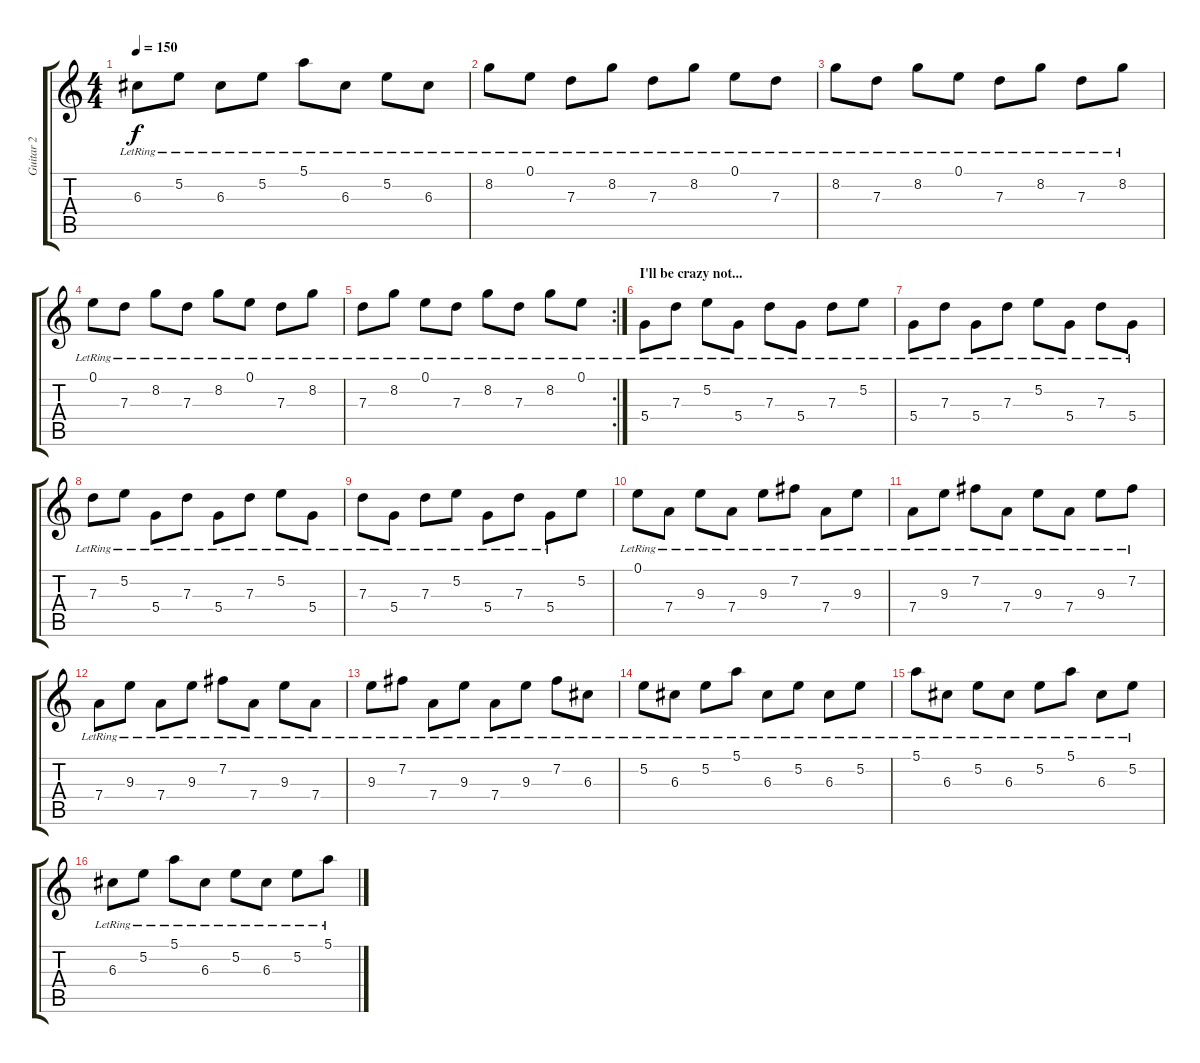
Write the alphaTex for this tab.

\track ("Guitar 2" "Guitar 2") {instrument electricguitarjazz}
\staff {score tabs}
\tuning (E4 B3 G3 D3 A2 E2) {hide}
\ts (4 4)
\tempo 150
\clef g2
\ks c
6.3{lr}.8{dy f} 5.2{lr}.8 6.3{lr}.8 5.2{lr}.8 5.1{lr}.8 6.3{lr}.8 5.2{lr}.8 6.3{lr}.8 |
8.2{lr}.8 0.1{lr}.8 7.3{lr}.8 8.2{lr}.8 7.3{lr}.8 8.2{lr}.8 0.1{lr}.8 7.3{lr}.8 |
8.2{lr}.8 7.3{lr}.8 8.2{lr}.8 0.1{lr}.8 7.3{lr}.8 8.2{lr}.8 7.3{lr}.8 8.2{lr}.8 |
0.1{lr}.8 7.3{lr}.8 8.2{lr}.8 7.3{lr}.8 8.2{lr}.8 0.1{lr}.8 7.3{lr}.8 8.2{lr}.8 |
\rc 2
7.3{lr}.8 8.2{lr}.8 0.1{lr}.8 7.3{lr}.8 8.2{lr}.8 7.3{lr}.8 8.2{lr}.8 0.1{lr}.8 |
\section ("" "I'll be crazy not...")
5.4{lr}.8 7.3{lr}.8 5.2{lr}.8 5.4{lr}.8 7.3{lr}.8 5.4{lr}.8 7.3{lr}.8 5.2{lr}.8 |
5.4{lr}.8 7.3{lr}.8 5.4{lr}.8 7.3{lr}.8 5.2{lr}.8 5.4{lr}.8 7.3{lr}.8 5.4{lr}.8 |
7.3{lr}.8 5.2{lr}.8 5.4{lr}.8 7.3{lr}.8 5.4{lr}.8 7.3{lr}.8 5.2{lr}.8 5.4{lr}.8 |
7.3{lr}.8 5.4{lr}.8 7.3{lr}.8 5.2{lr}.8 5.4{lr}.8 7.3{lr}.8 5.4{lr}.8 5.2.8 |
0.1{lr}.8 7.4{lr}.8 9.3{lr}.8 7.4{lr}.8 9.3{lr}.8 7.2{lr}.8 7.4{lr}.8 9.3{lr}.8 |
7.4{lr}.8 9.3{lr}.8 7.2{lr}.8 7.4{lr}.8 9.3{lr}.8 7.4{lr}.8 9.3{lr}.8 7.2{lr}.8 |
7.4{lr}.8 9.3{lr}.8 7.4{lr}.8 9.3{lr}.8 7.2{lr}.8 7.4{lr}.8 9.3{lr}.8 7.4{lr}.8 |
9.3{lr}.8 7.2{lr}.8 7.4{lr}.8 9.3{lr}.8 7.4{lr}.8 9.3{lr}.8 7.2{lr}.8 6.3{lr}.8 |
5.2{lr}.8 6.3{lr}.8 5.2{lr}.8 5.1{lr}.8 6.3{lr}.8 5.2{lr}.8 6.3{lr}.8 5.2{lr}.8 |
5.1{lr}.8 6.3{lr}.8 5.2{lr}.8 6.3{lr}.8 5.2{lr}.8 5.1{lr}.8 6.3{lr}.8 5.2{lr}.8 |
6.3{lr}.8 5.2{lr}.8 5.1{lr}.8 6.3{lr}.8 5.2{lr}.8 6.3{lr}.8 5.2{lr}.8 5.1{lr}.8
